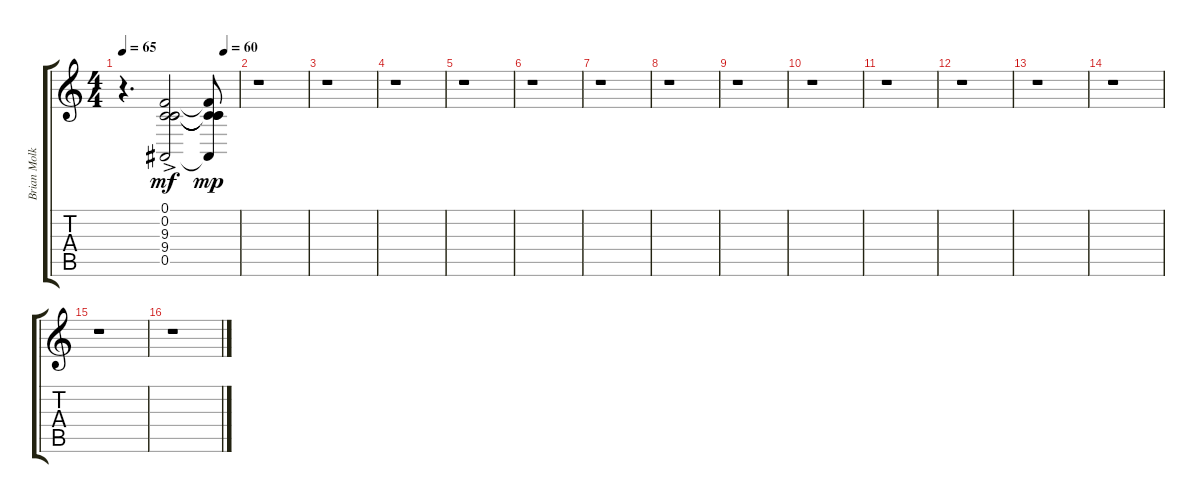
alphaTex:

\track ("Brian Molko" "Brian Molk") {instrument vibraphone}
\staff {score tabs}
\tuning (C4 C4 Ab3 Eb3 Bb2 F2) {hide}
\ts (4 4)
\tempo 65
\tempo (60 0.875)
\clef g2
\ks c
r.4{d dy mf} (0.1{ac} 0.2{ac} 9.3{ac} 9.4{ac} 0.5{ac}).2 (0.1{t} 0.2{t} 9.3{t} 9.4{t} 0.5{t}).8{dy mp} |
r.1 |
r.1 |
r.1 |
r.1 |
r.1 |
r.1 |
r.1 |
r.1 |
r.1 |
r.1 |
r.1 |
r.1 |
r.1 |
r.1 |
r.1
